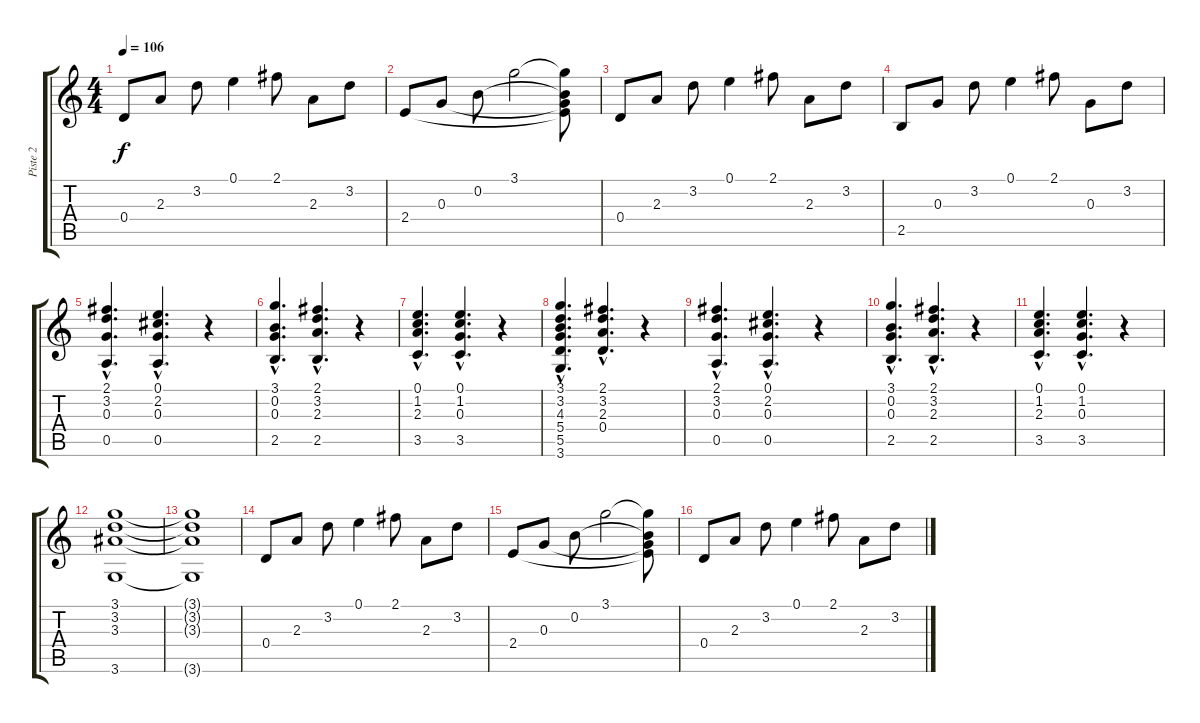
\track ("Piste 2" "Piste 2") {instrument acousticguitarnylon}
\staff {score tabs}
\tuning (E4 B3 G3 D3 A2 E2) {hide}
\ts (4 4)
\tempo 106
\clef g2
\ks c
0.4.8{dy f} 2.3.8 3.2.8 0.1.4 2.1.8 2.3.8 3.2.8 |
2.4.8 0.3.8 0.2.8 3.1.2 (3.1{t} 0.2{t} 0.3{t} 2.4{t}).8 |
0.4.8 2.3.8 3.2.8 0.1.4 2.1.8 2.3.8 3.2.8 |
2.5.8 0.3.8 3.2.8 0.1.4 2.1.8 0.3.8 3.2.8 |
(2.1{hac} 3.2{hac} 0.3{hac} 0.5{hac}).4{d} (0.1{hac} 2.2{hac} 0.3{hac} 0.5{hac}).4{d} r.4 |
(3.1{hac} 0.2{hac} 0.3{hac} 2.5{hac}).4{d} (2.1{hac} 3.2{hac} 2.3{hac} 2.5{hac}).4{d} r.4 |
(0.1{hac} 1.2{hac} 2.3{hac} 3.5{hac}).4{d} (0.1{hac} 1.2{hac} 0.3{hac} 3.5{hac}).4{d} r.4 |
(3.1{hac} 3.2{hac} 4.3{hac} 5.4{hac} 5.5{hac} 3.6{hac}).4{d} (2.1{hac} 3.2{hac} 2.3{hac} 0.4{hac}).4{d} r.4 |
(2.1{hac} 3.2{hac} 0.3{hac} 0.5{hac}).4{d} (0.1{hac} 2.2{hac} 0.3{hac} 0.5{hac}).4{d} r.4 |
(3.1{hac} 0.2{hac} 0.3{hac} 2.5{hac}).4{d} (2.1{hac} 3.2{hac} 2.3{hac} 2.5{hac}).4{d} r.4 |
(0.1{hac} 1.2{hac} 2.3{hac} 3.5{hac}).4{d} (0.1{hac} 1.2{hac} 0.3{hac} 3.5{hac}).4{d} r.4 |
(3.1 3.2 3.3 3.6).1 |
(3.1{t} 3.2{t} 3.3{t} 3.6{t}).1 |
0.4.8 2.3.8 3.2.8 0.1.4 2.1.8 2.3.8 3.2.8 |
2.4.8 0.3.8 0.2.8 3.1.2 (3.1{t} 0.2{t} 0.3{t} 2.4{t}).8 |
0.4.8 2.3.8 3.2.8 0.1.4 2.1.8 2.3.8 3.2.8
